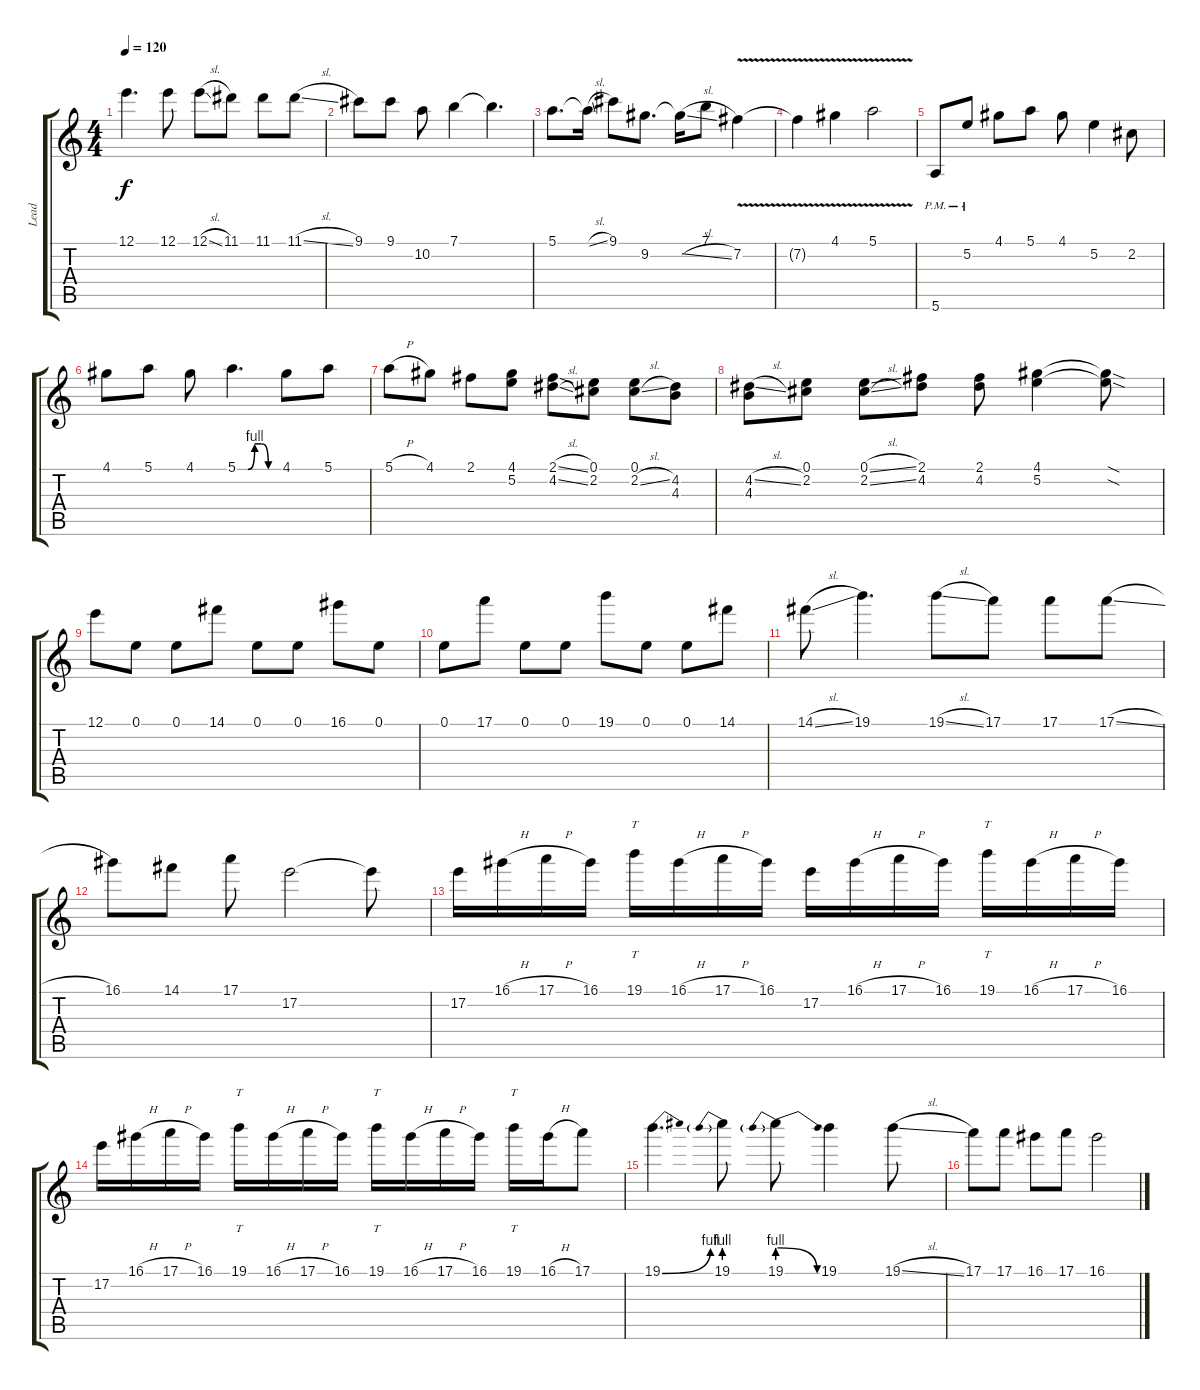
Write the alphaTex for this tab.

\track ("Lead" "Lead") {instrument distortionguitar}
\staff {score tabs}
\tuning (E4 B3 G3 D3 A2 E2) {hide}
\ts (4 4)
\tempo 120
\clef g2
\ks c
12.1.4{d dy f} 12.1.8 12.1{sl}.8 11.1.8 11.1.8 11.1{sl}.8 |
9.1.8 9.1.8 10.2.8 7.1.4 7.1{t}.4{d} |
5.1.8{d} 5.1{sl t}.16 9.1.8 9.2.8{d} 9.2{sl t}.16 7.1.8 7.2{v}.4 |
7.2{t}.4 4.1{v}.4 5.1{v}.2 |
5.6{pm}.8 5.2{pm}.8 4.1.8 5.1.8 4.1.8 5.2.4 2.2.8 |
4.1.8 5.1.8 4.1.8 5.1{be (custom 0 0 15 0 25 4 35 4 45 0 60 0)}.4{d} 4.1.8 5.1.8 |
5.1{h}.8 4.1.8 2.1.8 (4.1 5.2).8 (2.1{sl} 4.2{sl}).8 (0.1 2.2).8 (0.1 2.2{sl}).8 (4.2 4.3).8 |
(4.2{sl} 4.3).8 (0.1 2.2).8 (0.1{sl} 2.2{sl}).8 (2.1 4.2).8 (2.1 4.2).8 (4.1 5.2).4 (4.1{sod t} 5.2{sod t}).8 |
12.1.8 0.1.8 0.1.8 14.1.8 0.1.8 0.1.8 16.1.8 0.1.8 |
0.1.8 17.1.8 0.1.8 0.1.8 19.1.8 0.1.8 0.1.8 14.1.8 |
14.1{sl}.8 19.1.4{d} 19.1{sl}.8 17.1.8 17.1.8 17.1{sl}.8 |
16.1.8 14.1.8 17.1.8 17.2.2 17.2{t}.8 |
17.2.16 16.1{h}.16 17.1{h}.16 16.1.16 19.1.16{tt} 16.1{h}.16 17.1{h}.16 16.1.16 17.2.16 16.1{h}.16 17.1{h}.16 16.1.16 19.1.16{tt} 16.1{h}.16 17.1{h}.16 16.1.16 |
17.2.16 16.1{h}.16 17.1{h}.16 16.1.16 19.1.16{tt} 16.1{h}.16 17.1{h}.16 16.1.16 19.1.16{tt} 16.1{h}.16 17.1{h}.16 16.1.16 19.1.16{tt} 16.1{h}.16 17.1.8 |
19.1{be (bend 0 0 60 4)}.4{d} 19.1{be (prebend 0 4 60 4)}.8 19.1{be (prebendrelease 0 4 60 0)}.8 19.1.4 19.1{sl}.8 |
17.1.8 17.1.8 16.1.8 17.1.8 16.1.2
